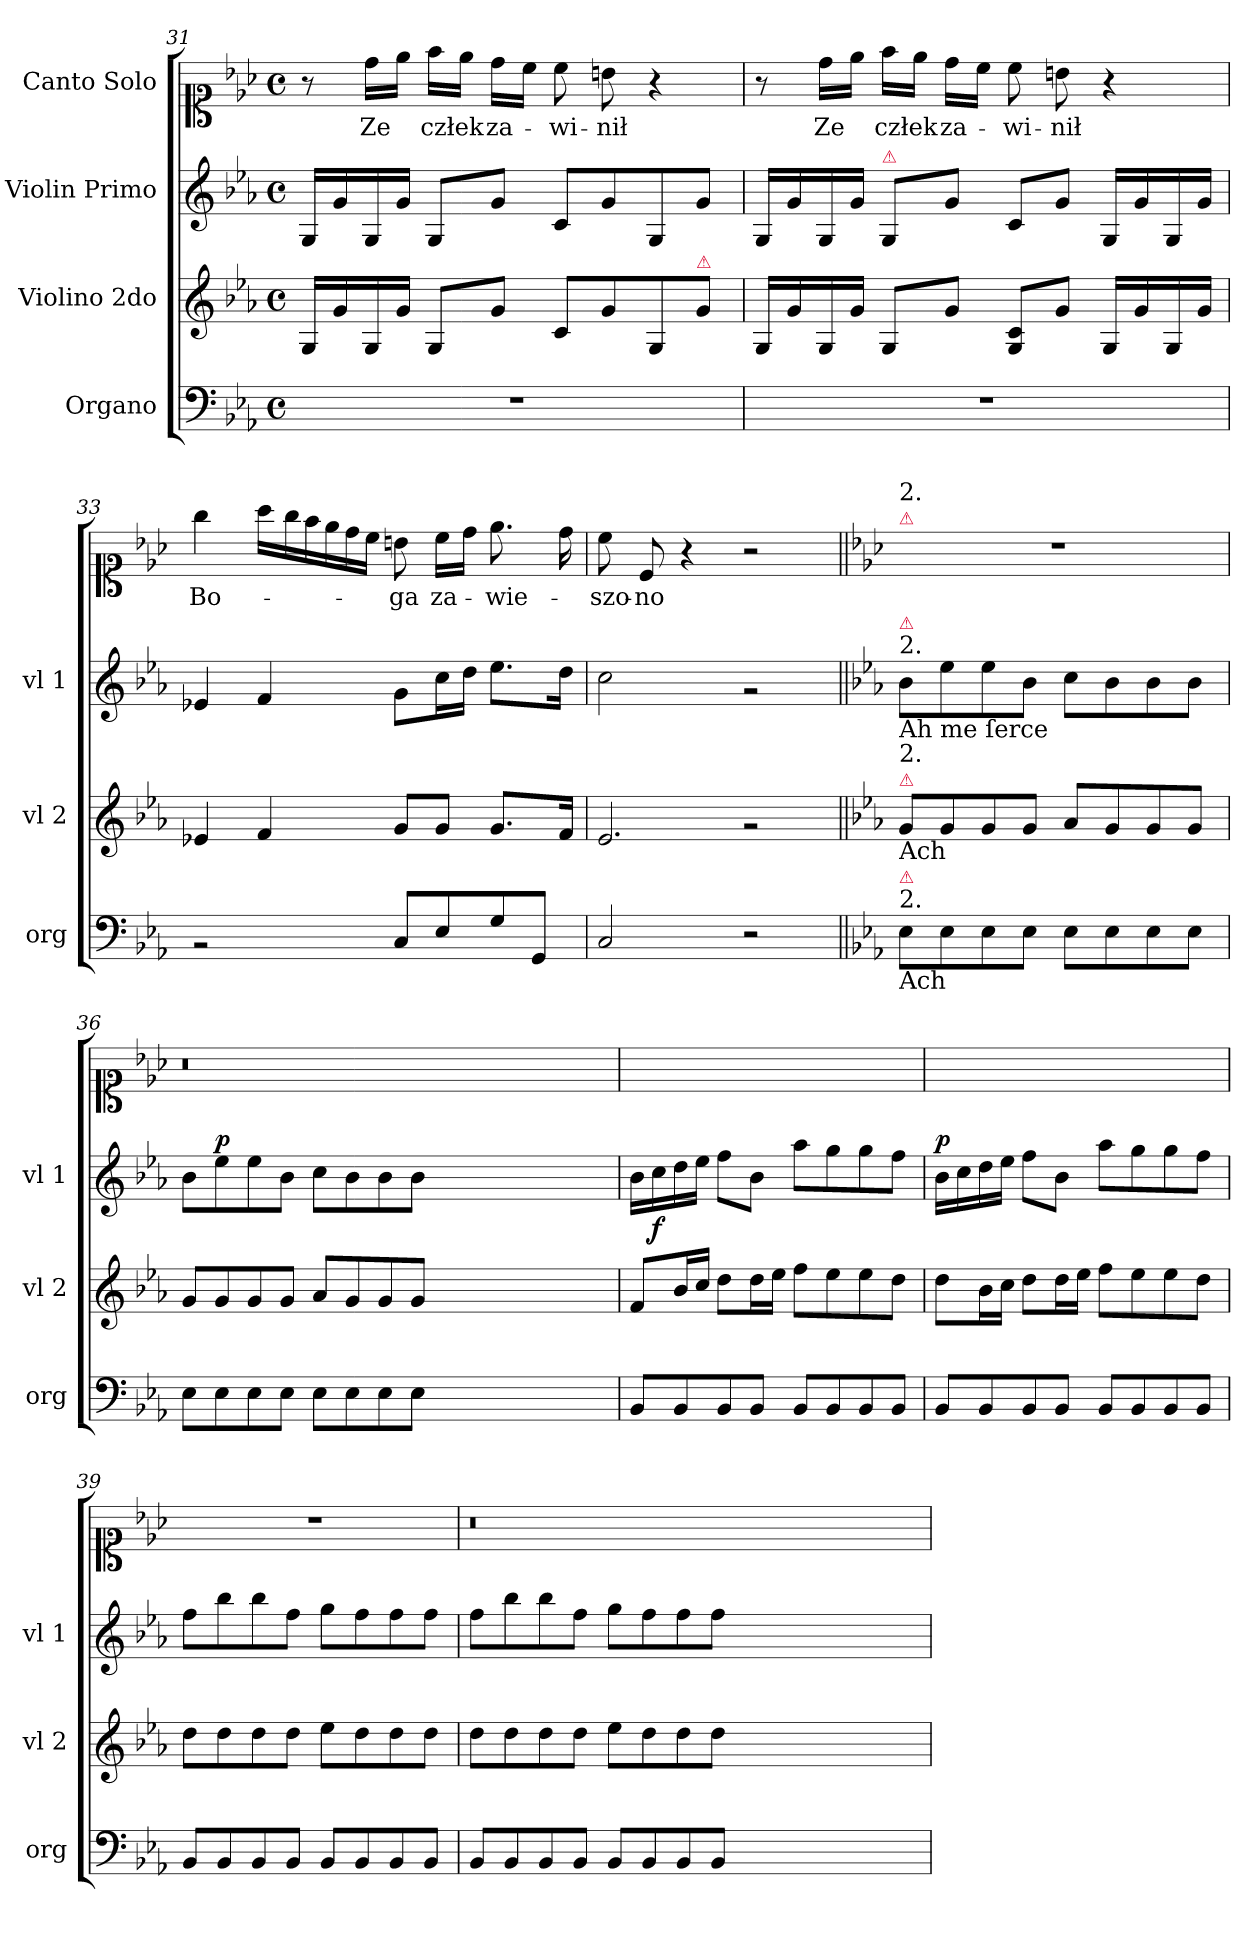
**kern	**kern	**dynam	**kern	**dynam	**kern	**text
*part4	*part3	*part3	*part2	*part2	*part1	*part1
*staff4	*staff3	*staff3	*staff2	*staff2	*staff1	*staff1
*I"Organo	*I"Violino 2do	*	*I"Violin Primo	*	*I"Canto Solo	*
*I'org	*I'vl 2	*	*I'vl 1	*	*	*
*clefF4	*clefG2	*	*clefG2	*	*clefC1	*
*k[b-e-a-]	*k[b-e-a-]	*	*k[b-e-a-]	*	*k[b-e-a-]	*
*M4/4	*M4/4	*	*M4/4	*	*M4/4	*
*met(c)	*met(c)	*	*met(c)	*	*met(c)	*
=31	=31	=31	=31	=31	=31	=31
1r	16G/LL	.	16G/LL	.	8r	.
.	16g/	.	16g/	.	.	.
.	16G/	.	16G/	.	16dd\LL	Ze
.	16g/JJ	.	16g/JJ	.	16ee-\JJ	.
.	8G/L	.	8G/L	.	16ff\LL	człek
.	.	.	.	.	16ee-\JJ	.
.	8g/J	.	8g/J	.	16dd\LL	za-
.	.	.	.	.	16cc\JJ	.
.	8c/L	.	8c/L	.	8cc\	-wi-
.	8g/	.	8g/	.	8bn\	-nił
.	8G/	.	8G/	.	4r	.
!	!LO:TX:a:color=crimson:t=⚠	!	!	!	!	!
.	8g/J	.	8g/J	.	.	.
=32	=32	=32	=32	=32	=32	=32
1r	16G/LL	.	16G/LL	.	8r	.
.	16g/	.	16g/	.	.	.
.	16G/	.	16G/	.	16dd\LL	Ze
.	16g/JJ	.	16g/JJ	.	16ee-\JJ	.
!	!	!	!LO:TX:a:color=crimson:t=⚠	!	!	!
.	8G/L	.	8G/L	.	16ff\LL	człek
.	.	.	.	.	16ee-\JJ	.
.	8g/J	.	8g/J	.	16dd\LL	za-
.	.	.	.	.	16cc\JJ	.
.	8G/ 8c/L	.	8c/L	.	8cc\	-wi-
.	8g/J	.	8g/J	.	8bn\	-nił
.	16G/LL	.	16G/LL	.	4r	.
.	16g/	.	16g/	.	.	.
.	16G/	.	16G/	.	.	.
.	16g/JJ	.	16g/JJ	.	.	.
=33	=33	=33	=33	=33	=33	=33
2rBB	4e-X/	.	4e-X/	.	4gg\	Bo-
.	4f/	.	4f/	.	16aa-\LL	.
*	*	*	*	*	*Xtuplet	*
.	.	.	.	.	80%3gg\	.
.	.	.	.	.	80%3ff\	.
.	.	.	.	.	80%3ee-\	.
.	.	.	.	.	80%3dd\	.
.	.	.	.	.	80%3cc\JJ	.
8C/L	8g/L	.	8g\L	.	8bn\	-ga
8E-/	8g/J	.	16cc\L	.	16cc\LL	za-
.	.	.	16dd\JJ	.	16dd\JJ	.
8G/	8.g/L	.	8.ee-\L	.	8.ee-\	-wie-
8GG/J	.	.	.	.	.	.
.	16f/Jk	.	16dd\Jk	.	16dd\	.
=34	=34	=34	=34	=34	=34	=34
!	!LO:N:vis=2.	!	!	!	!	!
2C/	2e-/	.	2cc\	.	8cc\	-szo-
.	.	.	.	.	8c/	-no
.	.	.	.	.	4r	.
2r	2rg	.	2rg	.	2r	.
=35||	=35||	=35||	=35||	=35||	=35||	=35||
*k[b-e-a-]	*k[b-e-a-]	*	*k[b-e-a-]	*	*k[b-e-a-]	*
!	!	!	!	!	!LO:TX:a:color=crimson:t=⚠	!
!	!	!	!	!	!LO:TX:a:t=2.	!
!	!	!	!LO:TX:b:t=Ah me ſerce	!	!	!
!	!	!	!LO:TX:a:t=2.	!	!	!
!	!	!	!LO:TX:a:color=crimson:t=⚠	!	!	!
!	!LO:TX:a:color=crimson:t=⚠	!	!	!	!	!
!	!LO:TX:a:t=2.	!	!	!	!	!
!	!LO:TX:b:t=Ach	!	!	!	!	!
!LO:TX:a:t=2.	!	!	!	!	!	!
!LO:TX:a:color=crimson:t=⚠	!	!	!	!	!	!
!LO:TX:b:t=Ach	!	!	!	!	!	!
8E-\L	8g/L	.	8b-\L	.	1r	.
8E-\	8g/	.	8ee-\	.	.	.
8E-\	8g/	.	8ee-\	.	.	.
8E-\J	8g/J	.	8b-\J	.	.	.
8E-\L	8a-/L	.	8cc\L	.	.	.
8E-\	8g/	.	8b-\	.	.	.
8E-\	8g/	.	8b-\	.	.	.
8E-\J	8g/J	.	8b-\J	.	.	.
=36	=36	=36	=36	=36	=36	=36
!	!	!LO:DY:a	!	!	!	!
8E-\L	8g/L	piano	8b-\L	.	0.r	.
!	!	!	!	!LO:DY:a	!	!
8E-\	8g/	.	8ee-\	p	.	.
8E-\	8g/	.	8ee-\	.	.	.
8E-\J	8g/J	.	8b-\J	.	.	.
8E-\L	8a-/L	.	8cc\L	.	.	.
8E-\	8g/	.	8b-\	.	.	.
8E-\	8g/	.	8b-\	.	.	.
8E-\J	8g/J	.	8b-\J	.	.	.
0ryy	0ryy	.	0ryy	.	.	.
=37	=37	=37	=37	=37	=37	=37
8BB-/L	8f/L	.	16b-\LL	.	1ryy	.
.	.	.	16cc\	f	.	.
8BB-/	16b-/L	.	16dd\	.	.	.
.	16cc/JJ	.	16ee-\JJ	.	.	.
8BB-/	8dd\L	.	8ff\L	.	.	.
8BB-/J	16dd\L	.	8b-\J	.	.	.
.	16ee-\JJ	.	.	.	.	.
8BB-/L	8ff\L	.	8aa-\L	.	.	.
8BB-/	8ee-\	.	8gg\	.	.	.
8BB-/	8ee-\	.	8gg\	.	.	.
8BB-/J	8dd\J	.	8ff\J	.	.	.
=38	=38	=38	=38	=38	=38	=38
!	!	!	!	!LO:DY:a	!	!
8BB-/L	8dd\L	.	16b-\LL	p	1ryy	.
.	.	.	16cc\	.	.	.
8BB-/	16b-\L	.	16dd\	.	.	.
.	16cc\JJ	.	16ee-\JJ	.	.	.
8BB-/	8dd\L	.	8ff\L	.	.	.
8BB-/J	16dd\L	.	8b-\J	.	.	.
.	16ee-\JJ	.	.	.	.	.
8BB-/L	8ff\L	.	8aa-\L	.	.	.
8BB-/	8ee-\	.	8gg\	.	.	.
8BB-/	8ee-\	.	8gg\	.	.	.
8BB-/J	8dd\J	.	8ff\J	.	.	.
=39	=39	=39	=39	=39	=39	=39
8BB-/L	8dd\L	.	8ff\L	.	1r	.
8BB-/	8dd\	.	8bb-\	.	.	.
8BB-/	8dd\	.	8bb-\	.	.	.
8BB-/J	8dd\J	.	8ff\J	.	.	.
8BB-/L	8ee-\L	.	8gg\L	.	.	.
8BB-/	8dd\	.	8ff\	.	.	.
8BB-/	8dd\	.	8ff\	.	.	.
8BB-/J	8dd\J	.	8ff\J	.	.	.
=40	=40	=40	=40	=40	=40	=40
8BB-/L	8dd\L	.	8ff\L	.	0.r	.
8BB-/	8dd\	.	8bb-\	.	.	.
8BB-/	8dd\	.	8bb-\	.	.	.
8BB-/J	8dd\J	.	8ff\J	.	.	.
8BB-/L	8ee-\L	.	8gg\L	.	.	.
8BB-/	8dd\	.	8ff\	.	.	.
8BB-/	8dd\	.	8ff\	.	.	.
8BB-/J	8dd\J	.	8ff\J	.	.	.
0ryy	0ryy	.	0ryy	.	.	.
=	=	=	=	=	=	=
*-	*-	*-	*-	*-	*-	*-
